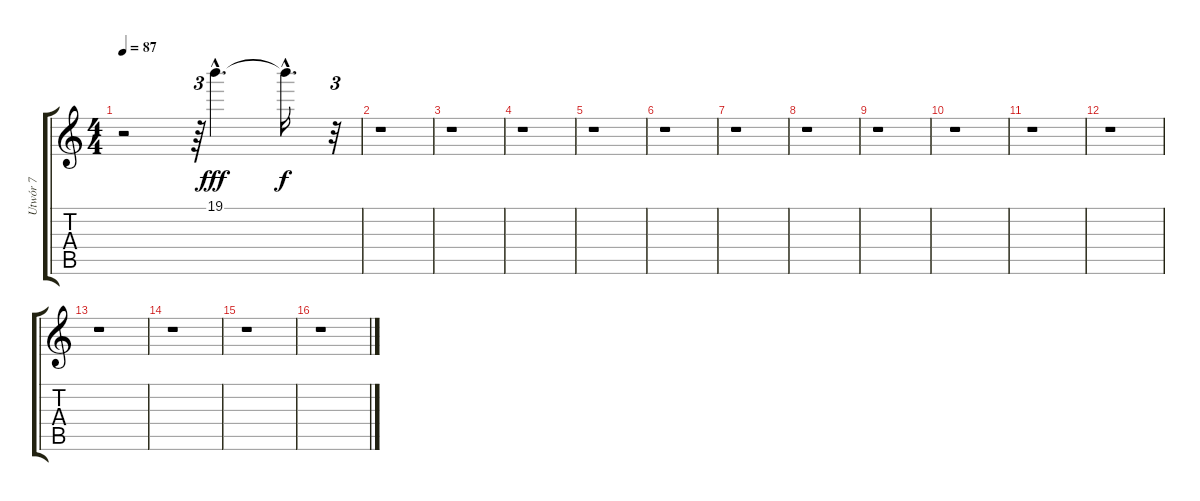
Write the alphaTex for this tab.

\track ("Utwór 7" "Utwór 7") {instrument electricguitarjazz}
\staff {score tabs}
\tuning (E4 B3 G3 D3 A2 E2) {hide}
\ts (4 4)
\tempo 87
\clef g2
\ks c
r.2{dy f} r.64{tu (3 2)} 19.1{hac}.4{d dy fff} 19.1{hac t}.16{d dy f} r.32{tu (3 2)} |
r.1 |
r.1 |
r.1 |
r.1 |
r.1 |
r.1 |
r.1 |
r.1 |
r.1 |
r.1 |
r.1 |
r.1 |
r.1 |
r.1 |
r.1
